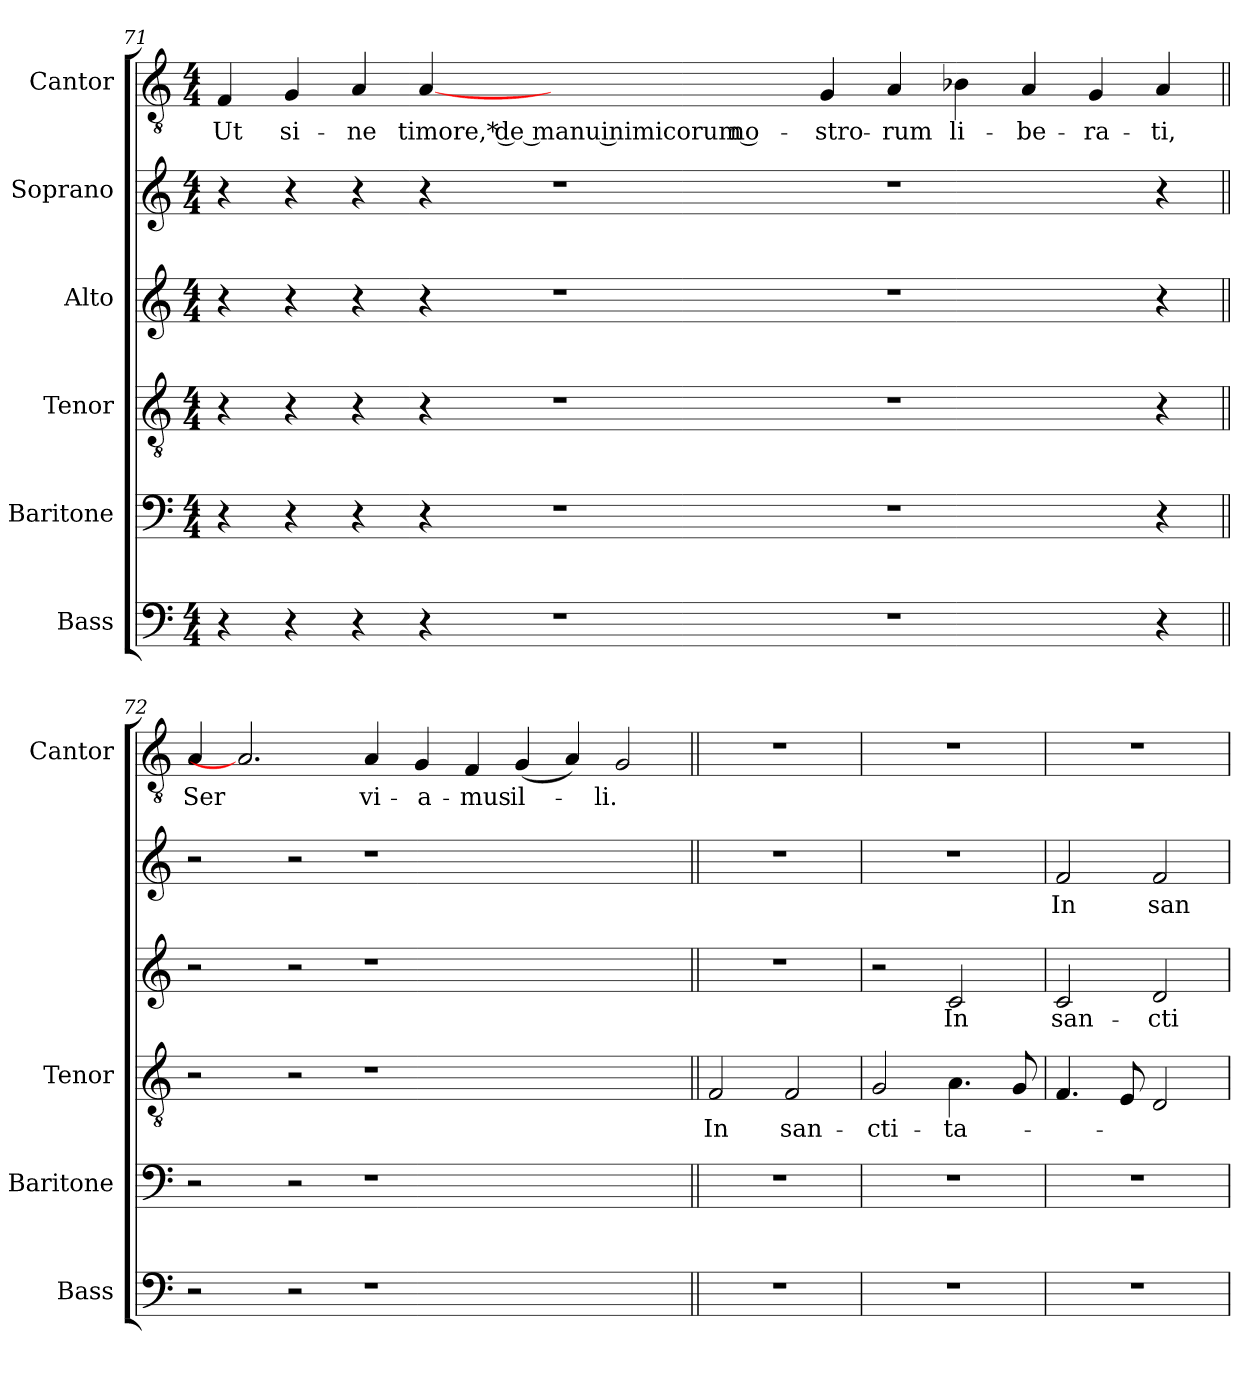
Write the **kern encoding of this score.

**kern	**kern	**kern	**text	**kern	**text	**kern	**text	**kern	**text
*part6	*part5	*part4	*part4	*part3	*part3	*part2	*part2	*part1	*part1
*staff6	*staff5	*staff4	*staff4	*staff3	*staff3	*staff2	*staff2	*staff1	*staff1
*I"Bass	*I"Baritone	*I"Tenor	*	*I"Alto	*	*I"Soprano	*	*I"Cantor	*
*I'Bass	*I'Baritone	*I'Tenor	*	*	*	*	*	*I'Cantor	*
!!LO:LB:g=z
*clefF4	*clefF4	*clefGv2	*	*clefG2	*	*clefG2	*	*clefGv2	*
*ITrd7c12	*	*	*	*	*	*	*	*ITrd7c12	*
*k[]	*k[]	*k[]	*	*k[]	*	*k[]	*	*k[]	*
*C:	*C:	*C:	*	*C:	*	*C:	*	*C:	*
*M4/4	*M4/4	*M4/4	*	*M4/4	*	*M4/4	*	*M4/4	*
=71	=71	=71	=71	=71	=71	=71	=71	=71	=71
!	!	!	!	!	!	!	!	!	!LO:LY:b:color=#000000
4r	4r	4r	.	4r	.	4r	.	4FFi/	Ut
!	!	!	!	!	!	!	!	!	!LO:LY:b:color=#000000
4r	4r	4r	.	4r	.	4r	.	4GGi/	si-
!	!	!	!	!	!	!	!	!	!LO:LY:b:color=#000000
4r	4r	4r	.	4r	.	4r	.	4AAi/	-ne
!	!	!	!	!	!	!	!	!	!LO:LY:b:color=#000000
4r	4r	4r	.	4r	.	4r	.	[4AAi	timore,* de manu inimicorum no-
1r	1r	1r	.	1r	.	1r	.	2.ryy	.
!	!	!	!	!	!	!	!	!	!LO:LY:b:color=#000000
.	.	.	.	.	.	.	.	4GGi/	-stro-
!	!	!	!	!	!	!	!	!	!LO:LY:b:color=#000000
1r	1r	1r	.	1r	.	1r	.	4AAi/	-rum
!	!	!	!	!	!	!	!	!	!LO:LY:b:color=#000000
.	.	.	.	.	.	.	.	4BB-Xi\	li-
!	!	!	!	!	!	!	!	!	!LO:LY:b:color=#000000
.	.	.	.	.	.	.	.	4AAi/	-be-
!	!	!	!	!	!	!	!	!	!LO:LY:b:color=#000000
.	.	.	.	.	.	.	.	4GGi/	-ra-
!	!	!	!	!	!	!	!	!	!LO:LY:b:color=#000000
4r	4r	4r	.	4r	.	4r	.	4AAi/	-ti,
=72||	=72||	=72||	=72||	=72||	=72||	=72||	=72||	=72||	=72||
!	!	!	!	!	!	!	!	!	!LO:LY:b:color=#000000
2r	2r	2r	.	2r	.	2r	.	4AAi/	Ser­
.	.	.	.	.	.	.	.	2.AAi]	.
2r	2r	2r	.	2r	.	2r	.	.	.
!	!	!	!	!	!	!	!	!	!LO:LY:b:color=#000000
1r	1r	1r	.	1r	.	1r	.	4AAi/	vi-
!	!	!	!	!	!	!	!	!	!LO:LY:b:color=#000000
.	.	.	.	.	.	.	.	4GGi/	-a-
!	!	!	!	!	!	!	!	!	!LO:LY:b:color=#000000
.	.	.	.	.	.	.	.	4FFi/	-mus
!	!	!	!	!	!	!	!	!	!LO:LY:b:color=#000000
.	.	.	.	.	.	.	.	(4GGi/	il-
2.ryy	2.ryy	2.ryy	.	2.ryy	.	2.ryy	.	4AAi/)	.
!	!	!	!	!	!	!	!	!	!LO:LY:b:color=#000000
.	.	.	.	.	.	.	.	2GGi/	-li.
!!LO:LB:g=z
=73||	=73||	=73||	=73||	=73||	=73||	=73||	=73||	=73||	=73||
!	!	!	!LO:LY:b:color=#000000	!	!	!	!	!	!
1r	1r	2Fi/	In	1r	.	1r	.	1r	.
!	!	!	!LO:LY:b:color=#000000	!	!	!	!	!	!
.	.	2Fi/	san-	.	.	.	.	.	.
=74	=74	=74	=74	=74	=74	=74	=74	=74	=74
!	!	!	!LO:LY:b:color=#000000	!	!	!	!	!	!
1r	1r	2Gi/	-cti-	2r	.	1r	.	1r	.
!	!	!	!LO:LY:b:color=#000000	!	!	!	!	!	!
!	!	!	!	!	!LO:LY:b:color=#000000	!	!	!	!
.	.	4.Ai\	-ta-	2ci/	In	.	.	.	.
.	.	8Gi/	.	.	.	.	.	.	.
=75	=75	=75	=75	=75	=75	=75	=75	=75	=75
!	!	!	!	!	!LO:LY:b:color=#000000	!	!	!	!
!	!	!	!	!	!	!	!LO:LY:b:color=#000000	!	!
1r	1r	4.Fi/	.	2ci/	san-	2fi/	In	1r	.
.	.	8Ei/	.	.	.	.	.	.	.
!	!	!	!	!	!LO:LY:b:color=#000000	!	!	!	!
!	!	!	!	!	!	!	!LO:LY:b:color=#000000	!	!
.	.	2Di/	.	2di/	-cti-	2fi/	san-	.	.
=	=	=	=	=	=	=	=	=	=
*-	*-	*-	*-	*-	*-	*-	*-	*-	*-
